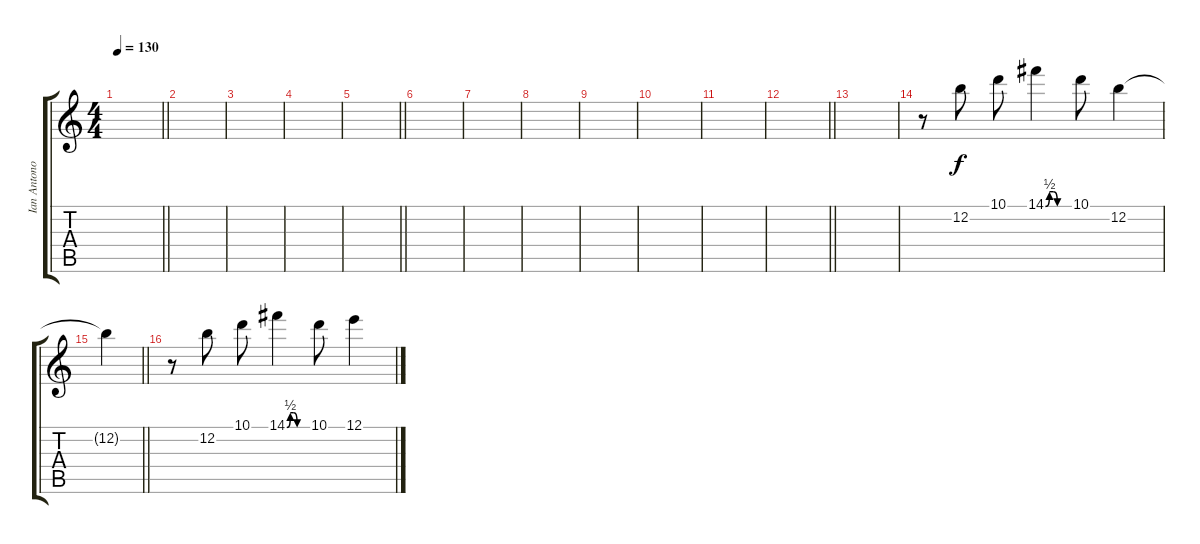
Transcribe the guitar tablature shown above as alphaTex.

\track ("Ian Antono" "Ian Antono") {instrument overdrivenguitar}
\staff {score tabs}
\tuning (E4 B3 G3 D3 A2 E2) {hide}
\ts (4 4)
\tempo 130
\clef g2
\barLineRight lightlight
\ks c
|
|
|
|
\barLineRight lightlight
|
|
|
|
|
|
|
\barLineRight lightlight
|
|
r.8 12.2.8 10.1.8 14.1{be (custom 0 0 10 2 20 2 30 0 60 0)}.4 10.1.8 12.2.4 |
\barLineRight lightlight
12.2{t}.4 |
r.8 12.2.8 10.1.8 14.1{be (custom 0 0 10 2 20 2 30 0 60 0)}.4 10.1.8 12.1.4
